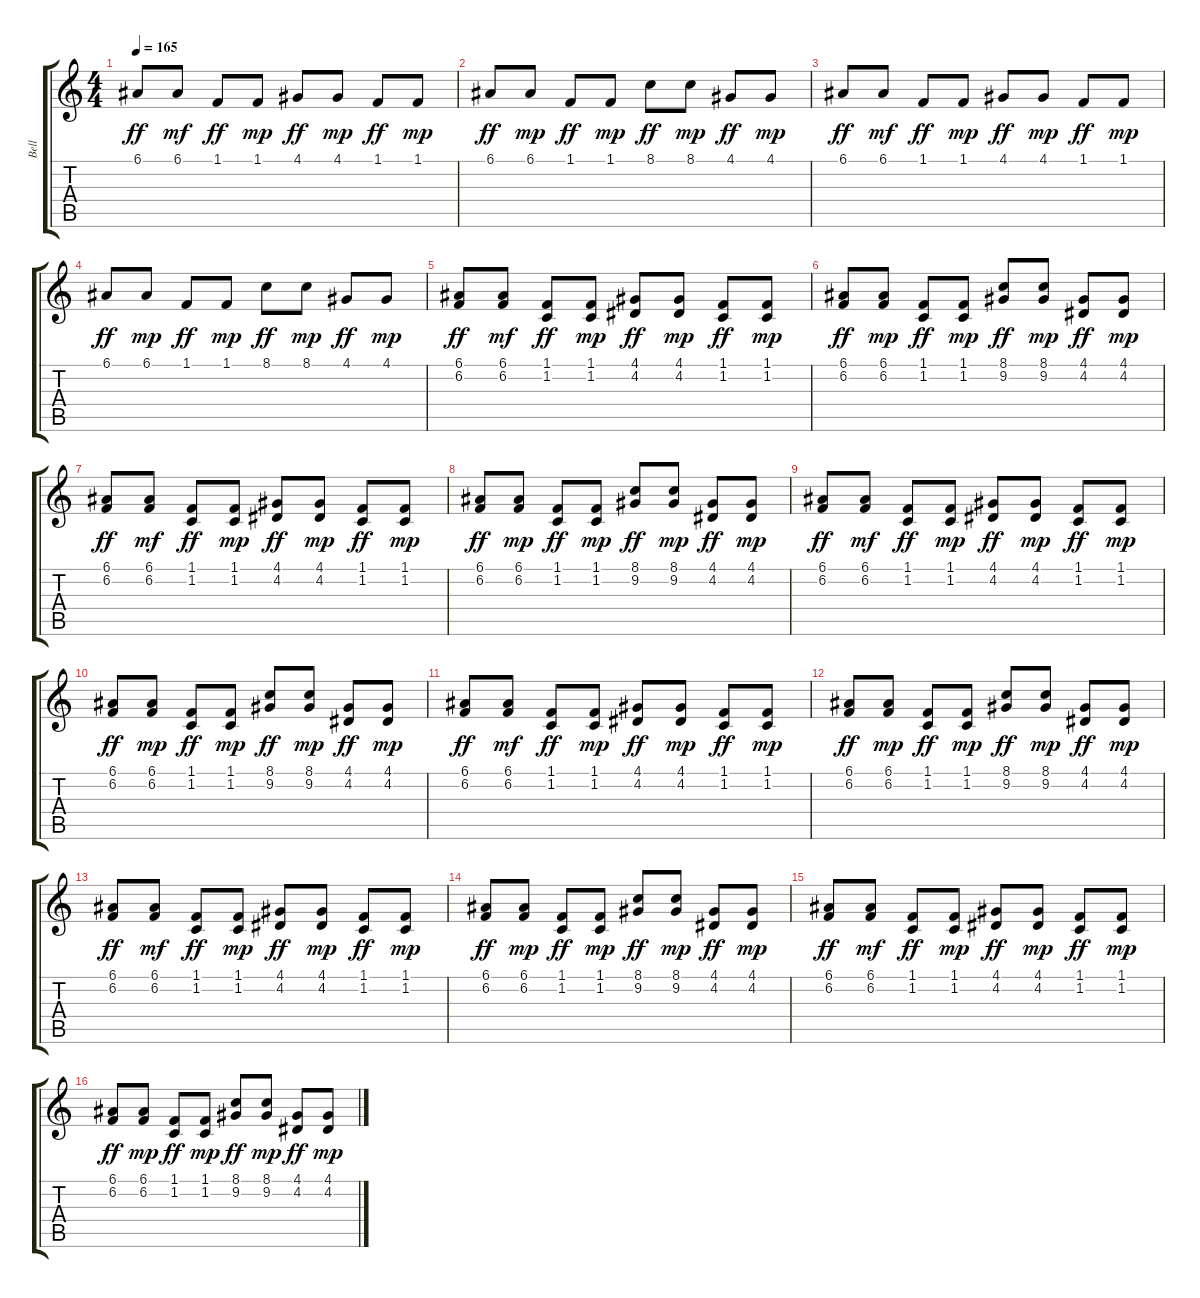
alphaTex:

\track ("Bell" "Bell") {instrument glockenspiel}
\staff {score tabs}
\tuning (E4 B3 G3 D3 A2 E2) {hide}
\ts (4 4)
\tempo 165
\clef g2
\ks c
6.1.8{dy ff instrument glockenspiel} 6.1.8{dy mf} 1.1.8{dy ff} 1.1.8{dy mp} 4.1.8{dy ff} 4.1.8{dy mp} 1.1.8{dy ff} 1.1.8{dy mp} |
6.1.8{dy ff volume 11 balance 8} 6.1.8{dy mp} 1.1.8{dy ff} 1.1.8{dy mp} 8.1.8{dy ff volume 14 balance 12} 8.1.8{dy mp} 4.1.8{dy ff} 4.1.8{dy mp} |
6.1.8{dy ff} 6.1.8{dy mf} 1.1.8{dy ff} 1.1.8{dy mp} 4.1.8{dy ff} 4.1.8{dy mp} 1.1.8{dy ff} 1.1.8{dy mp} |
6.1.8{dy ff volume 11 balance 8} 6.1.8{dy mp} 1.1.8{dy ff} 1.1.8{dy mp} 8.1.8{dy ff volume 14 balance 4} 8.1.8{dy mp} 4.1.8{dy ff} 4.1.8{dy mp} |
(6.1 6.2).8{dy ff} (6.1 6.2).8{dy mf} (1.1 1.2).8{dy ff} (1.1 1.2).8{dy mp} (4.1 4.2).8{dy ff} (4.1 4.2).8{dy mp} (1.1 1.2).8{dy ff} (1.1 1.2).8{dy mp} |
(6.1 6.2).8{dy ff volume 11 balance 8} (6.1 6.2).8{dy mp} (1.1 1.2).8{dy ff} (1.1 1.2).8{dy mp} (8.1 9.2).8{dy ff volume 14 balance 12} (8.1 9.2).8{dy mp} (4.1 4.2).8{dy ff} (4.1 4.2).8{dy mp} |
(6.1 6.2).8{dy ff} (6.1 6.2).8{dy mf} (1.1 1.2).8{dy ff} (1.1 1.2).8{dy mp} (4.1 4.2).8{dy ff} (4.1 4.2).8{dy mp} (1.1 1.2).8{dy ff} (1.1 1.2).8{dy mp} |
(6.1 6.2).8{dy ff volume 11 balance 8} (6.1 6.2).8{dy mp} (1.1 1.2).8{dy ff} (1.1 1.2).8{dy mp} (8.1 9.2).8{dy ff volume 14 balance 4} (8.1 9.2).8{dy mp} (4.1 4.2).8{dy ff} (4.1 4.2).8{dy mp} |
(6.1 6.2).8{dy ff} (6.1 6.2).8{dy mf} (1.1 1.2).8{dy ff} (1.1 1.2).8{dy mp} (4.1 4.2).8{dy ff} (4.1 4.2).8{dy mp} (1.1 1.2).8{dy ff} (1.1 1.2).8{dy mp} |
(6.1 6.2).8{dy ff volume 11 balance 8} (6.1 6.2).8{dy mp} (1.1 1.2).8{dy ff} (1.1 1.2).8{dy mp} (8.1 9.2).8{dy ff volume 14 balance 12} (8.1 9.2).8{dy mp} (4.1 4.2).8{dy ff} (4.1 4.2).8{dy mp} |
(6.1 6.2).8{dy ff} (6.1 6.2).8{dy mf} (1.1 1.2).8{dy ff} (1.1 1.2).8{dy mp} (4.1 4.2).8{dy ff} (4.1 4.2).8{dy mp} (1.1 1.2).8{dy ff} (1.1 1.2).8{dy mp} |
(6.1 6.2).8{dy ff volume 11 balance 8} (6.1 6.2).8{dy mp} (1.1 1.2).8{dy ff} (1.1 1.2).8{dy mp} (8.1 9.2).8{dy ff volume 14 balance 4} (8.1 9.2).8{dy mp} (4.1 4.2).8{dy ff} (4.1 4.2).8{dy mp} |
(6.1 6.2).8{dy ff} (6.1 6.2).8{dy mf} (1.1 1.2).8{dy ff} (1.1 1.2).8{dy mp} (4.1 4.2).8{dy ff} (4.1 4.2).8{dy mp} (1.1 1.2).8{dy ff} (1.1 1.2).8{dy mp} |
(6.1 6.2).8{dy ff volume 11 balance 8} (6.1 6.2).8{dy mp} (1.1 1.2).8{dy ff} (1.1 1.2).8{dy mp} (8.1 9.2).8{dy ff volume 14 balance 12} (8.1 9.2).8{dy mp} (4.1 4.2).8{dy ff} (4.1 4.2).8{dy mp} |
(6.1 6.2).8{dy ff} (6.1 6.2).8{dy mf} (1.1 1.2).8{dy ff} (1.1 1.2).8{dy mp} (4.1 4.2).8{dy ff} (4.1 4.2).8{dy mp} (1.1 1.2).8{dy ff} (1.1 1.2).8{dy mp} |
(6.1 6.2).8{dy ff volume 11 balance 8} (6.1 6.2).8{dy mp} (1.1 1.2).8{dy ff} (1.1 1.2).8{dy mp} (8.1 9.2).8{dy ff volume 14 balance 4} (8.1 9.2).8{dy mp} (4.1 4.2).8{dy ff} (4.1 4.2).8{dy mp}
